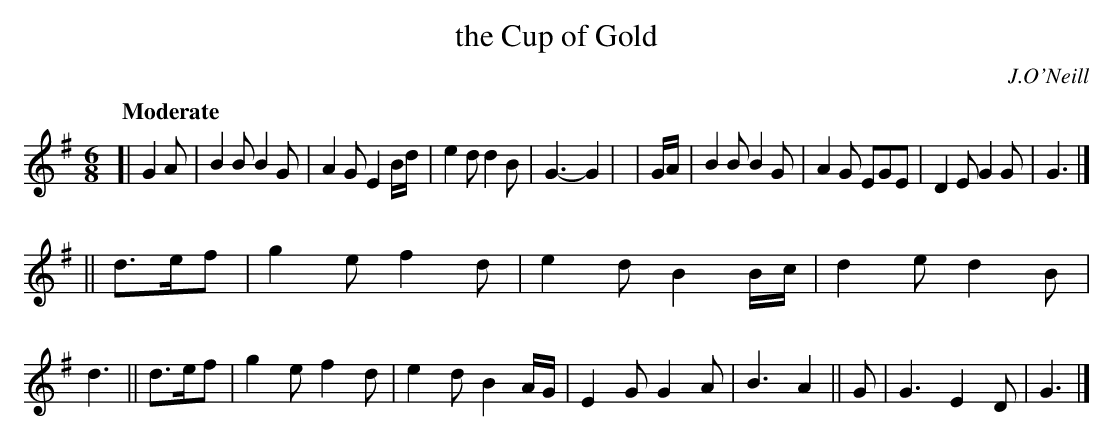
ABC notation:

X:1
T: the Cup of Gold
O: J.O'Neill
Q: "Moderate"
M: 6/8
L: 1/8
K: G
[| G2A | B2B B2G | A2G E2B/d/ | e2d d2B | G3- G2 |\
| G/A/ | B2B B2G | A2G EGE | D2E G2G | G3 |]
|| d>ef | g2e f2d | e2d B2B/c/ | d2e d2B | d3 || d>ef \
| g2e f2d | e2d B2A/G/ | E2G G2A | B3 A2 || G | G3 E2D | G3 |]
